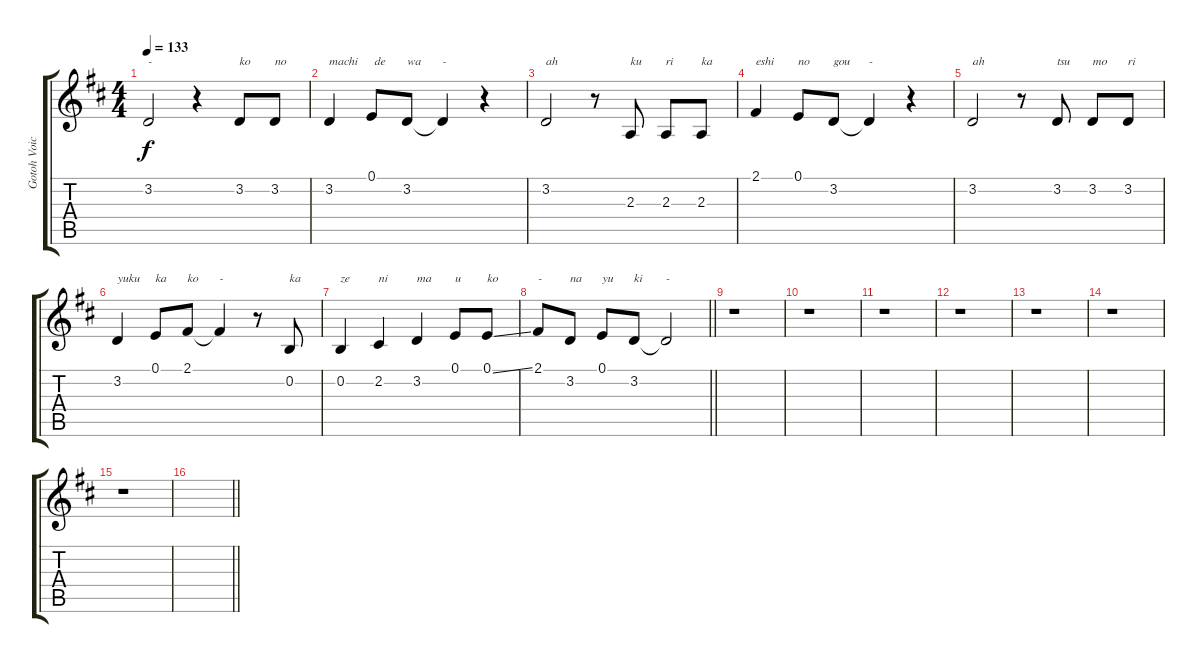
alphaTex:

\track ("Gotoh Voice" "Gotoh Voic") {instrument clarinet}
\staff {score tabs}
\tuning (E4 B3 G3 D3 A2 E2) {hide}
\ts (4 4)
\tempo 133
\clef g2
\ks d
3.2{t}.2{txt "-" dy f} r.4 3.2.8{txt "ko"} 3.2.8{txt "no"} |
3.2.4{txt "machi"} 0.1.8{txt " de"} 3.2.8{txt "wa"} 3.2{t}.4{txt "-"} r.4 |
3.2.2{txt "ah"} r.8 2.3.8{txt "ku"} 2.3.8{txt "ri"} 2.3.8{txt "ka"} |
2.1.4{txt "eshi"} 0.1.8{txt "no"} 3.2.8{txt "gou"} 3.2{t}.4{txt "-"} r.4 |
3.2.2{txt "ah"} r.8 3.2.8{txt "tsu"} 3.2.8{txt "mo"} 3.2.8{txt "ri"} |
3.2.4{txt "yuku"} 0.1.8{txt "ka"} 2.1.8{txt "ko"} 2.1{t}.4{txt "-"} r.8 0.2.8{txt "ka"} |
0.2.4{txt "ze"} 2.2.4{txt "ni"} 3.2.4{txt "ma"} 0.1.8{txt "u"} 0.1{ss}.8{txt "ko"} |
\barLineRight lightlight
2.1.8{txt "-"} 3.2.8{txt "na"} 0.1.8{txt "yu"} 3.2.8{txt "ki"} 3.2{t}.2{txt "-"} |
r.1 |
r.1 |
r.1 |
r.1 |
r.1 |
r.1 |
r.1 |
\barLineRight lightlight
